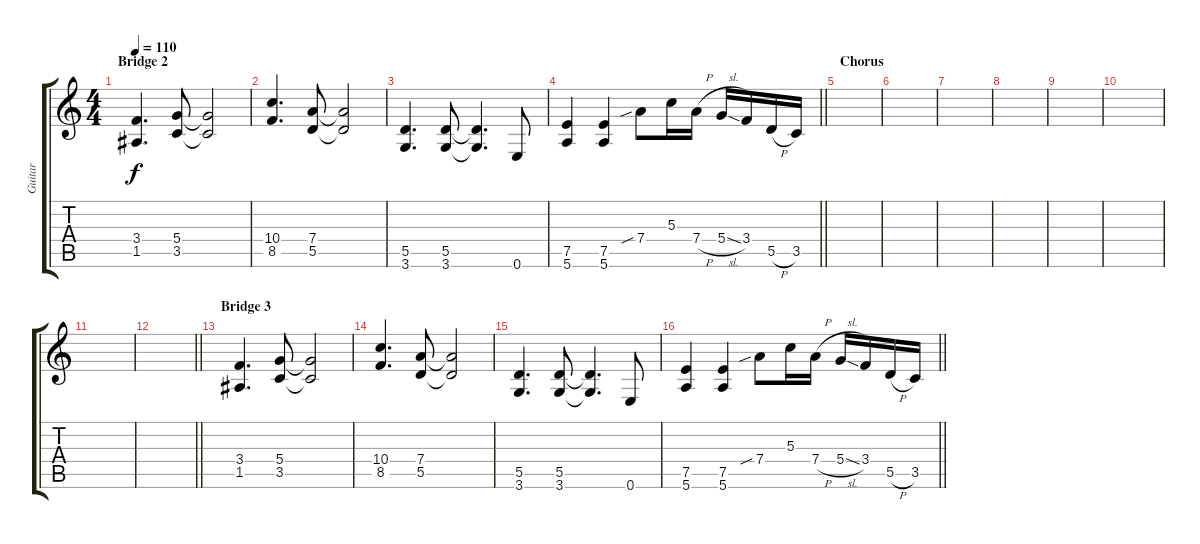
\track ("Guitar " "Guitar ") {instrument overdrivenguitar}
\staff {score tabs}
\tuning (E4 B3 G3 D3 A2 E2) {hide}
\ts (4 4)
\section ("" "Bridge 2")
\tempo 110
\clef g2
\ks c
(3.4 1.5).4{d dy f} (5.4 3.5).8 (5.4{t} 3.5{t}).2 |
(10.4 8.5).4{d} (7.4 5.5).8 (7.4{t} 5.5{t}).2 |
(5.5 3.6).4{d} (5.5 3.6).8 (5.5{t} 3.6{t}).4{d} 0.6.8 |
\barLineRight lightlight
(7.5 5.6).4 (7.5 5.6).4 7.4{sib}.8 5.3.16 7.4{h}.16 5.4{sl}.16 3.4.16 5.5{h}.16 3.5.16 |
\section ("" "Chorus")
|
|
|
|
|
|
|
\barLineRight lightlight
|
\section ("" "Bridge 3")
(3.4 1.5).4{d} (5.4 3.5).8 (5.4{t} 3.5{t}).2 |
(10.4 8.5).4{d} (7.4 5.5).8 (7.4{t} 5.5{t}).2 |
(5.5 3.6).4{d} (5.5 3.6).8 (5.5{t} 3.6{t}).4{d} 0.6.8 |
\barLineRight lightlight
(7.5 5.6).4 (7.5 5.6).4 7.4{sib}.8 5.3.16 7.4{h}.16 5.4{sl}.16 3.4.16 5.5{h}.16 3.5.16
